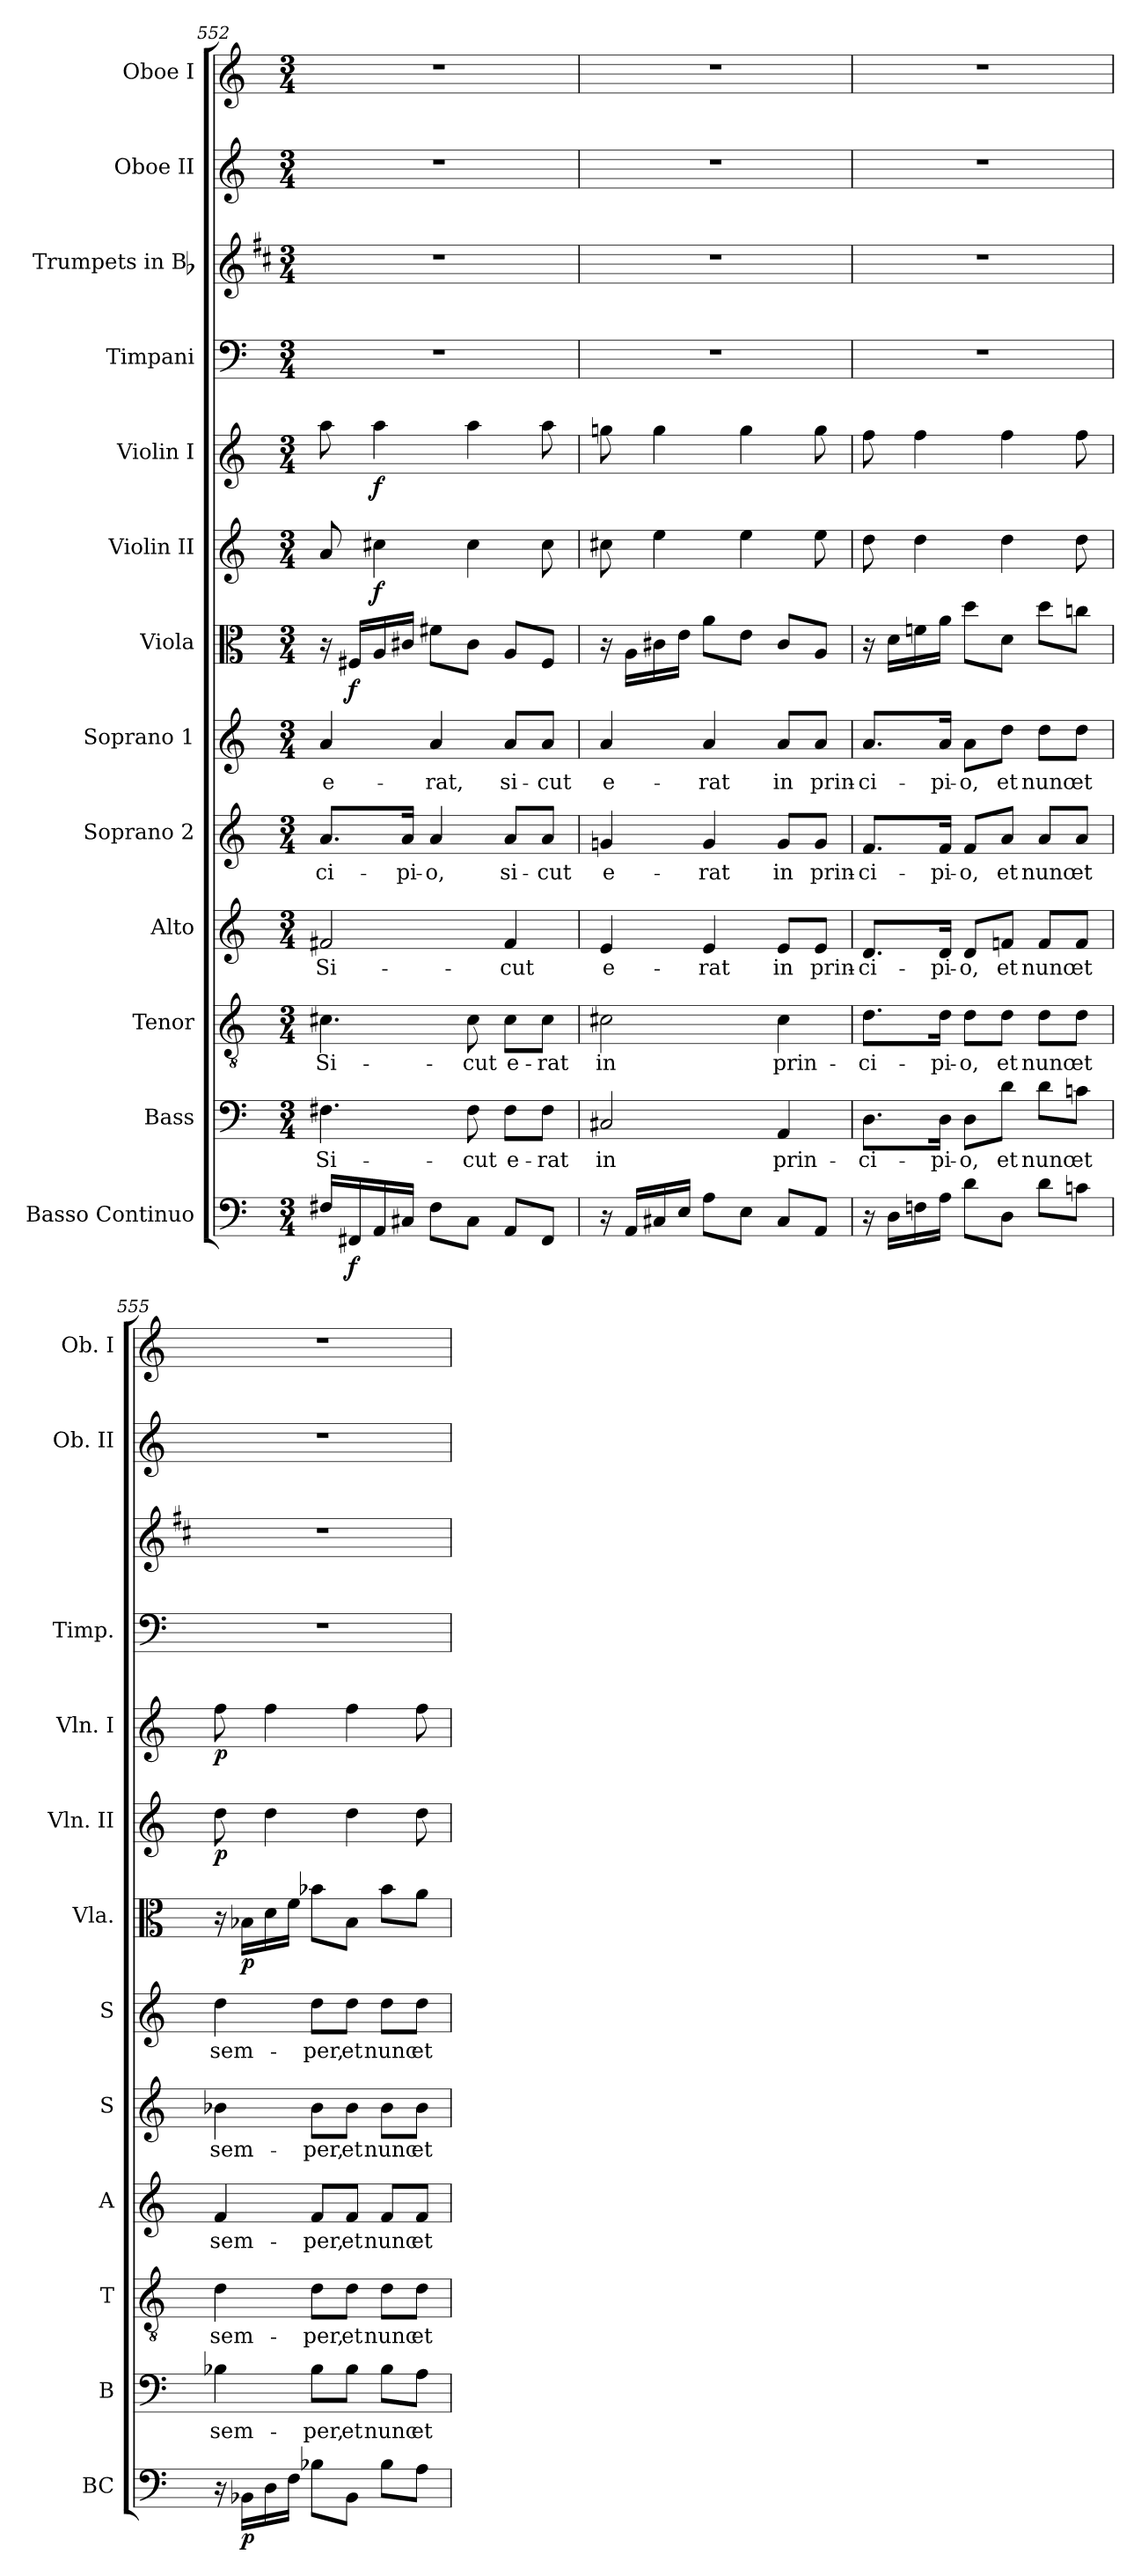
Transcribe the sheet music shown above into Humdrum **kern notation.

**kern	**dynam	**kern	**text	**kern	**text	**kern	**text	**kern	**text	**kern	**text	**kern	**dynam	**kern	**dynam	**kern	**dynam	**kern	**kern	**kern	**kern
*part13	*part13	*part12	*part12	*part11	*part11	*part10	*part10	*part9	*part9	*part8	*part8	*part7	*part7	*part6	*part6	*part5	*part5	*part4	*part3	*part2	*part1
*staff13	*staff13	*staff12	*staff12	*staff11	*staff11	*staff10	*staff10	*staff9	*staff9	*staff8	*staff8	*staff7	*staff7	*staff6	*staff6	*staff5	*staff5	*staff4	*staff3	*staff2	*staff1
*I"Basso Continuo	*	*I"Bass	*	*I"Tenor	*	*I"Alto	*	*I"Soprano 2	*	*I"Soprano 1	*	*I"Viola	*	*I"Violin II	*	*I"Violin I	*	*I"Timpani	*I"Trumpets in Bb	*I"Oboe II	*I"Oboe I
*I'BC	*	*I'B	*	*I'T	*	*I'A	*	*I'S	*	*I'S	*	*I'Vla.	*	*I'Vln. II	*	*I'Vln. I	*	*I'Timp.	*	*I'Ob. II	*I'Ob. I
!!LO:PB:g=z
*clefF4	*	*clefF4	*	*clefGv2	*	*clefG2	*	*clefG2	*	*clefG2	*	*clefC3	*	*clefG2	*	*clefG2	*	*clefF4	*clefG2	*clefG2	*clefG2
*	*	*	*	*	*	*	*	*	*	*	*	*	*	*	*	*	*	*	*ITrd1c2	*	*
*k[]	*	*k[]	*	*k[]	*	*k[]	*	*k[]	*	*k[]	*	*k[]	*	*k[]	*	*k[]	*	*k[]	*k[]	*k[]	*k[]
*a:	*	*a:	*	*a:	*	*a:	*	*a:	*	*a:	*	*a:	*	*a:	*	*a:	*	*a:	*a:	*a:	*a:
*M3/4	*	*M3/4	*	*M3/4	*	*M3/4	*	*M3/4	*	*M3/4	*	*M3/4	*	*M3/4	*	*M3/4	*	*M3/4	*M3/4	*M3/4	*M3/4
=552	=552	=552	=552	=552	=552	=552	=552	=552	=552	=552	=552	=552	=552	=552	=552	=552	=552	=552	=552	=552	=552
!	!	!	!LO:LY:b	!	!LO:LY:b	!	!LO:LY:b	!	!LO:LY:b	!	!LO:LY:b	!	!	!	!	!	!	!	!	!	!
16F#X/LL	.	4.F#X\	Si-	4.c#X\	Si-	2f#X/	Si-	8.a/L	-ci-	4a/	e-	16r	.	8a/	.	8aa\	.	2.r	2.r	2.r	2.r
!	!LO:DY:b	!	!	!	!	!	!	!	!	!	!	!	!LO:DY:b	!	!	!	!	!	!	!	!
16FF#X/	f	.	.	.	.	.	.	.	.	.	.	16F#X/LL	f	.	.	.	.	.	.	.	.
!	!	!	!	!	!	!	!	!	!	!	!	!	!	!	!LO:DY:b	!	!LO:DY:b	!	!	!	!
16AA/	.	.	.	.	.	.	.	.	.	.	.	16A/	.	4cc#X\	f	4aa\	f	.	.	.	.
!	!	!	!	!	!	!	!	!	!LO:LY:b	!	!	!	!	!	!	!	!	!	!	!	!
16C#X/JJ	.	.	.	.	.	.	.	16a/Jk	-pi-	.	.	16c#X/JJ	.	.	.	.	.	.	.	.	.
!	!	!	!	!	!	!	!	!	!LO:LY:b	!	!LO:LY:b	!	!	!	!	!	!	!	!	!	!
8F#\L	.	.	.	.	.	.	.	4a/	-o,	4a/	-rat,	8f#X\L	.	.	.	.	.	.	.	.	.
!	!	!	!LO:LY:b	!	!LO:LY:b	!	!	!	!	!	!	!	!	!	!	!	!	!	!	!	!
8C#\J	.	8F#\	-cut	8c#\	-cut	.	.	.	.	.	.	8c#\J	.	4cc#\	.	4aa\	.	.	.	.	.
!	!	!	!LO:LY:b	!	!LO:LY:b	!	!LO:LY:b	!	!LO:LY:b	!	!LO:LY:b	!	!	!	!	!	!	!	!	!	!
8AA/L	.	8F#\L	e-	8c#\L	e-	4f#/	-cut	8a/L	si-	8a/L	si-	8A/L	.	.	.	.	.	.	.	.	.
!	!	!	!LO:LY:b	!	!LO:LY:b	!	!	!	!LO:LY:b	!	!LO:LY:b	!	!	!	!	!	!	!	!	!	!
8FF#/J	.	8F#\J	-rat	8c#\J	-rat	.	.	8a/J	-cut	8a/J	-cut	8F#/J	.	8cc#\	.	8aa\	.	.	.	.	.
=553	=553	=553	=553	=553	=553	=553	=553	=553	=553	=553	=553	=553	=553	=553	=553	=553	=553	=553	=553	=553	=553
!	!	!	!LO:LY:b	!	!LO:LY:b	!	!LO:LY:b	!	!LO:LY:b	!	!LO:LY:b	!	!	!	!	!	!	!	!	!	!
16r	.	2C#X/	in	2c#X\	in	4e/	e-	4gn/	e-	4a/	e-	16r	.	8cc#X\	.	8ggn\	.	2.r	2.r	2.r	2.r
16AA/LL	.	.	.	.	.	.	.	.	.	.	.	16A\LL	.	.	.	.	.	.	.	.	.
16C#X/	.	.	.	.	.	.	.	.	.	.	.	16c#X\	.	4ee\	.	4gg\	.	.	.	.	.
16E/JJ	.	.	.	.	.	.	.	.	.	.	.	16e\JJ	.	.	.	.	.	.	.	.	.
!	!	!	!	!	!	!	!LO:LY:b	!	!LO:LY:b	!	!LO:LY:b	!	!	!	!	!	!	!	!	!	!
8A\L	.	.	.	.	.	4e/	-rat	4g/	-rat	4a/	-rat	8a\L	.	.	.	.	.	.	.	.	.
8E\J	.	.	.	.	.	.	.	.	.	.	.	8e\J	.	4ee\	.	4gg\	.	.	.	.	.
!	!	!	!LO:LY:b	!	!LO:LY:b	!	!LO:LY:b	!	!LO:LY:b	!	!LO:LY:b	!	!	!	!	!	!	!	!	!	!
8C#/L	.	4AA/	prin-	4c#\	prin-	8e/L	in	8g/L	in	8a/L	in	8c#/L	.	.	.	.	.	.	.	.	.
!	!	!	!	!	!	!	!LO:LY:b	!	!LO:LY:b	!	!LO:LY:b	!	!	!	!	!	!	!	!	!	!
8AA/J	.	.	.	.	.	8e/J	prin-	8g/J	prin-	8a/J	prin-	8A/J	.	8ee\	.	8gg\	.	.	.	.	.
=554	=554	=554	=554	=554	=554	=554	=554	=554	=554	=554	=554	=554	=554	=554	=554	=554	=554	=554	=554	=554	=554
!	!	!	!LO:LY:b	!	!LO:LY:b	!	!LO:LY:b	!	!LO:LY:b	!	!LO:LY:b	!	!	!	!	!	!	!	!	!	!
16r	.	8.D\L	-ci-	8.d\L	-ci-	8.d/L	-ci-	8.f/L	-ci-	8.a/L	-ci-	16r	.	8dd\	.	8ff\	.	2.r	2.r	2.r	2.r
16D\LL	.	.	.	.	.	.	.	.	.	.	.	16d\LL	.	.	.	.	.	.	.	.	.
16Fn\	.	.	.	.	.	.	.	.	.	.	.	16fn\	.	4dd\	.	4ff\	.	.	.	.	.
!	!	!	!LO:LY:b	!	!LO:LY:b	!	!LO:LY:b	!	!LO:LY:b	!	!LO:LY:b	!	!	!	!	!	!	!	!	!	!
16A\JJ	.	16D\Jk	-pi-	16d\Jk	-pi-	16d/Jk	-pi-	16f/Jk	-pi-	16a/Jk	-pi-	16a\JJ	.	.	.	.	.	.	.	.	.
!	!	!	!LO:LY:b	!	!LO:LY:b	!	!LO:LY:b	!	!LO:LY:b	!	!LO:LY:b	!	!	!	!	!	!	!	!	!	!
8d\L	.	8D\L	-o,	8d\L	-o,	8d/L	-o,	8f/L	-o,	8a\L	-o,	8dd\L	.	.	.	.	.	.	.	.	.
!	!	!	!LO:LY:b	!	!LO:LY:b	!	!LO:LY:b	!	!LO:LY:b	!	!LO:LY:b	!	!	!	!	!	!	!	!	!	!
8D\J	.	8d\J	et	8d\J	et	8fn/J	et	8a/J	et	8dd\J	et	8d\J	.	4dd\	.	4ff\	.	.	.	.	.
!	!	!	!LO:LY:b	!	!LO:LY:b	!	!LO:LY:b	!	!LO:LY:b	!	!LO:LY:b	!	!	!	!	!	!	!	!	!	!
8d\L	.	8d\L	nunc	8d\L	nunc	8f/L	nunc	8a/L	nunc	8dd\L	nunc	8dd\L	.	.	.	.	.	.	.	.	.
!	!	!	!LO:LY:b	!	!LO:LY:b	!	!LO:LY:b	!	!LO:LY:b	!	!LO:LY:b	!	!	!	!	!	!	!	!	!	!
8cn\J	.	8cn\J	et	8d\J	et	8f/J	et	8a/J	et	8dd\J	et	8ccn\J	.	8dd\	.	8ff\	.	.	.	.	.
!!LO:PB:g=z
=555	=555	=555	=555	=555	=555	=555	=555	=555	=555	=555	=555	=555	=555	=555	=555	=555	=555	=555	=555	=555	=555
!	!	!	!LO:LY:b	!	!LO:LY:b	!	!LO:LY:b	!	!LO:LY:b	!	!LO:LY:b	!	!	!	!LO:DY:b	!	!LO:DY:b	!	!	!	!
16r	.	4B-X\	sem-	4d\	sem-	4f/	sem-	4b-X\	sem-	4dd\	sem-	16r	.	8dd\	p	8ff\	p	2.r	2.r	2.r	2.r
!	!LO:DY:b	!	!	!	!	!	!	!	!	!	!	!	!LO:DY:b	!	!	!	!	!	!	!	!
16BB-X\LL	p	.	.	.	.	.	.	.	.	.	.	16B-X\LL	p	.	.	.	.	.	.	.	.
16D\	.	.	.	.	.	.	.	.	.	.	.	16d\	.	4dd\	.	4ff\	.	.	.	.	.
16F\JJ	.	.	.	.	.	.	.	.	.	.	.	16f\JJ	.	.	.	.	.	.	.	.	.
!	!	!	!LO:LY:b	!	!LO:LY:b	!	!LO:LY:b	!	!LO:LY:b	!	!LO:LY:b	!	!	!	!	!	!	!	!	!	!
8B-X\L	.	8B-\L	-per,	8d\L	-per,	8f/L	-per,	8b-\L	-per,	8dd\L	-per,	8b-X\L	.	.	.	.	.	.	.	.	.
!	!	!	!LO:LY:b	!	!LO:LY:b	!	!LO:LY:b	!	!LO:LY:b	!	!LO:LY:b	!	!	!	!	!	!	!	!	!	!
8BB-\J	.	8B-\J	et	8d\J	et	8f/J	et	8b-\J	et	8dd\J	et	8B-\J	.	4dd\	.	4ff\	.	.	.	.	.
!	!	!	!LO:LY:b	!	!LO:LY:b	!	!LO:LY:b	!	!LO:LY:b	!	!LO:LY:b	!	!	!	!	!	!	!	!	!	!
8B-\L	.	8B-\L	nunc	8d\L	nunc	8f/L	nunc	8b-\L	nunc	8dd\L	nunc	8b-\L	.	.	.	.	.	.	.	.	.
!	!	!	!LO:LY:b	!	!LO:LY:b	!	!LO:LY:b	!	!LO:LY:b	!	!LO:LY:b	!	!	!	!	!	!	!	!	!	!
8A\J	.	8A\J	et	8d\J	et	8f/J	et	8b-\J	et	8dd\J	et	8a\J	.	8dd\	.	8ff\	.	.	.	.	.
=	=	=	=	=	=	=	=	=	=	=	=	=	=	=	=	=	=	=	=	=	=
*-	*-	*-	*-	*-	*-	*-	*-	*-	*-	*-	*-	*-	*-	*-	*-	*-	*-	*-	*-	*-	*-
